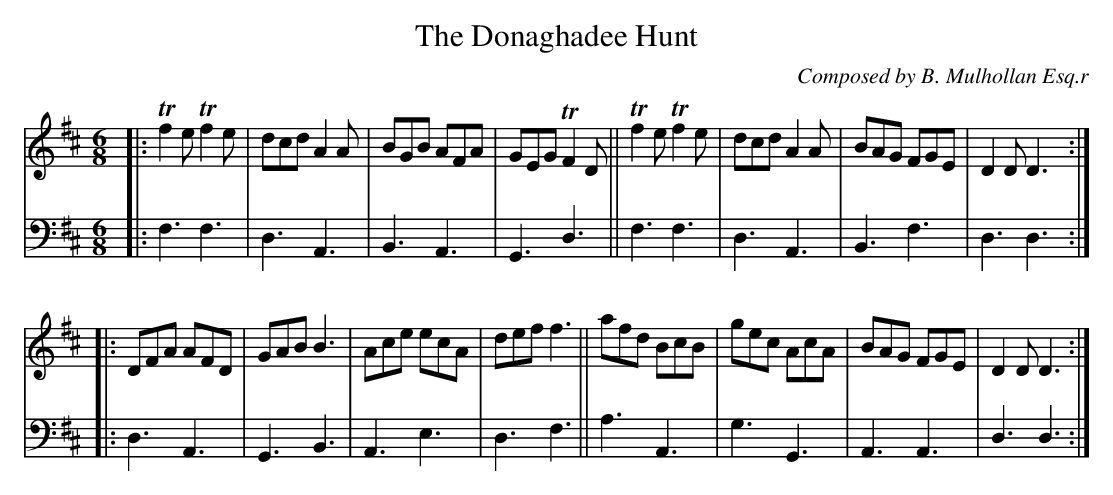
X:1
T: The Donaghadee Hunt
C: Composed by B. Mulhollan Esq.r
M: 6/8
L: 1/8
K: D
V: 1 staves=2
|:\
Tf2e Tf2e | dcd A2A | BGB AFA | GEG TF2D ||\
Tf2e Tf2e | dcd A2A | BAG FGE | D2D D3 :|
|:\
DFA AFD | GAB B3 | Ace ecA | def f3 ||\
afd BcB | gec AcA | BAG FGE | D2D D3 :|
V: 2 clef=bass middle=d
|:\
f3 f3 | d3 A3 | B3 A3 | G3 d3 ||\
f3 f3 | d3 A3 | B3 f3 | d3 d3 :|
|:\
d3 A3 | G3 B3 | A3 e3 | d3 f3 ||\
a3 A3 | g3 G3 | A3 A3 | d3 d3 :|
